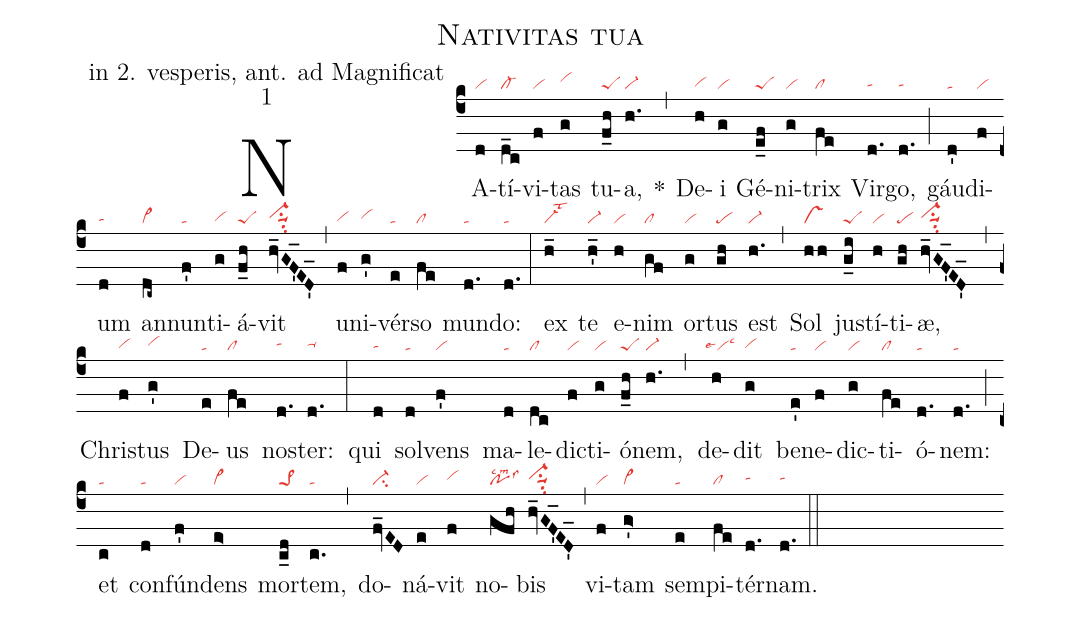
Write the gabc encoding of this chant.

name: Nativitas tua;
office-part: in 2. vesperis, ant. ad Magnificat;
mode: 1;
nabc-lines: 1;
%%
(c4)
NA(d|vi)tí(d_c|cl-)vi(f|vi)tas(g|vihi) tu(f_h|peS)a,(h.|vi-) *(,)
De(h|vihg)i(g|vi) Gé(e_f|peS)ni(g|vi)trix(fe|cl) Vir(d.|tahg)go,(d.|tahg) (;)
gáu(d'|ta)di(f|vi)um(d|tahg) an(dc~|vi>)nun(f'|ta)ti(g|vihg)á(f_h|peS)vit(hv_GF_'ED_'|vi-hhsu1suu1su2) (,)
u(f|vihg)ni(g'|vihh)vér(e|ta)so(fe|cl) mun(d.|ta)do:(d.|ta) (:)
ex(h_|vi-lst3) te(h_'|vi-) e(h|vi)nim(gf|cl) or(g|vi)tus(gh|pe) est(h.|vi-) (,)
Sol(hh|vs) jus(g_i|peS)tí(h|vi)ti(gh|pe)æ,(hv_GF_'ED_'|vi-hhsu1suu1su2) (,)
Chris(f|vihg)tus(g'|vihh) De(e|ta)us(fe|cl) nos(d.|tahh)ter:(d.|ta-hh) (:)
qui(d|tahg) sol(d|ta)vens(f'|vi) ma(d|ta)le(dc|cl)dic(f|vi)ti(g|vi)ó(f_h|peS)nem,(h.|vi-) (,)
de(h|``vilse4lsc3)dit(g|vihg) be(e'|ta)ne(f|vi)dic(g|vi)ti(fe|cl)ó(d.|ta)nem:(d.|ta) (;)
et(c|ta) con(d|ta)fún(f'|vi)dens(e>|vi>) mor(c_d|pe>1)tem,(c.|ta) (,)
do(fv_ED|ci-)ná(e|vi)vit(f|vihh) no(gfh|polsc2lsm2lss3)bis(hv_GF_'ED_'|vi-hhsu1suu1su2) (,)
vi(f|vi)tam(g>'|vi>) sem(e|ta)pi(fe|cl)tér(d.|tahh)nam.(d.|tahh) (::)
